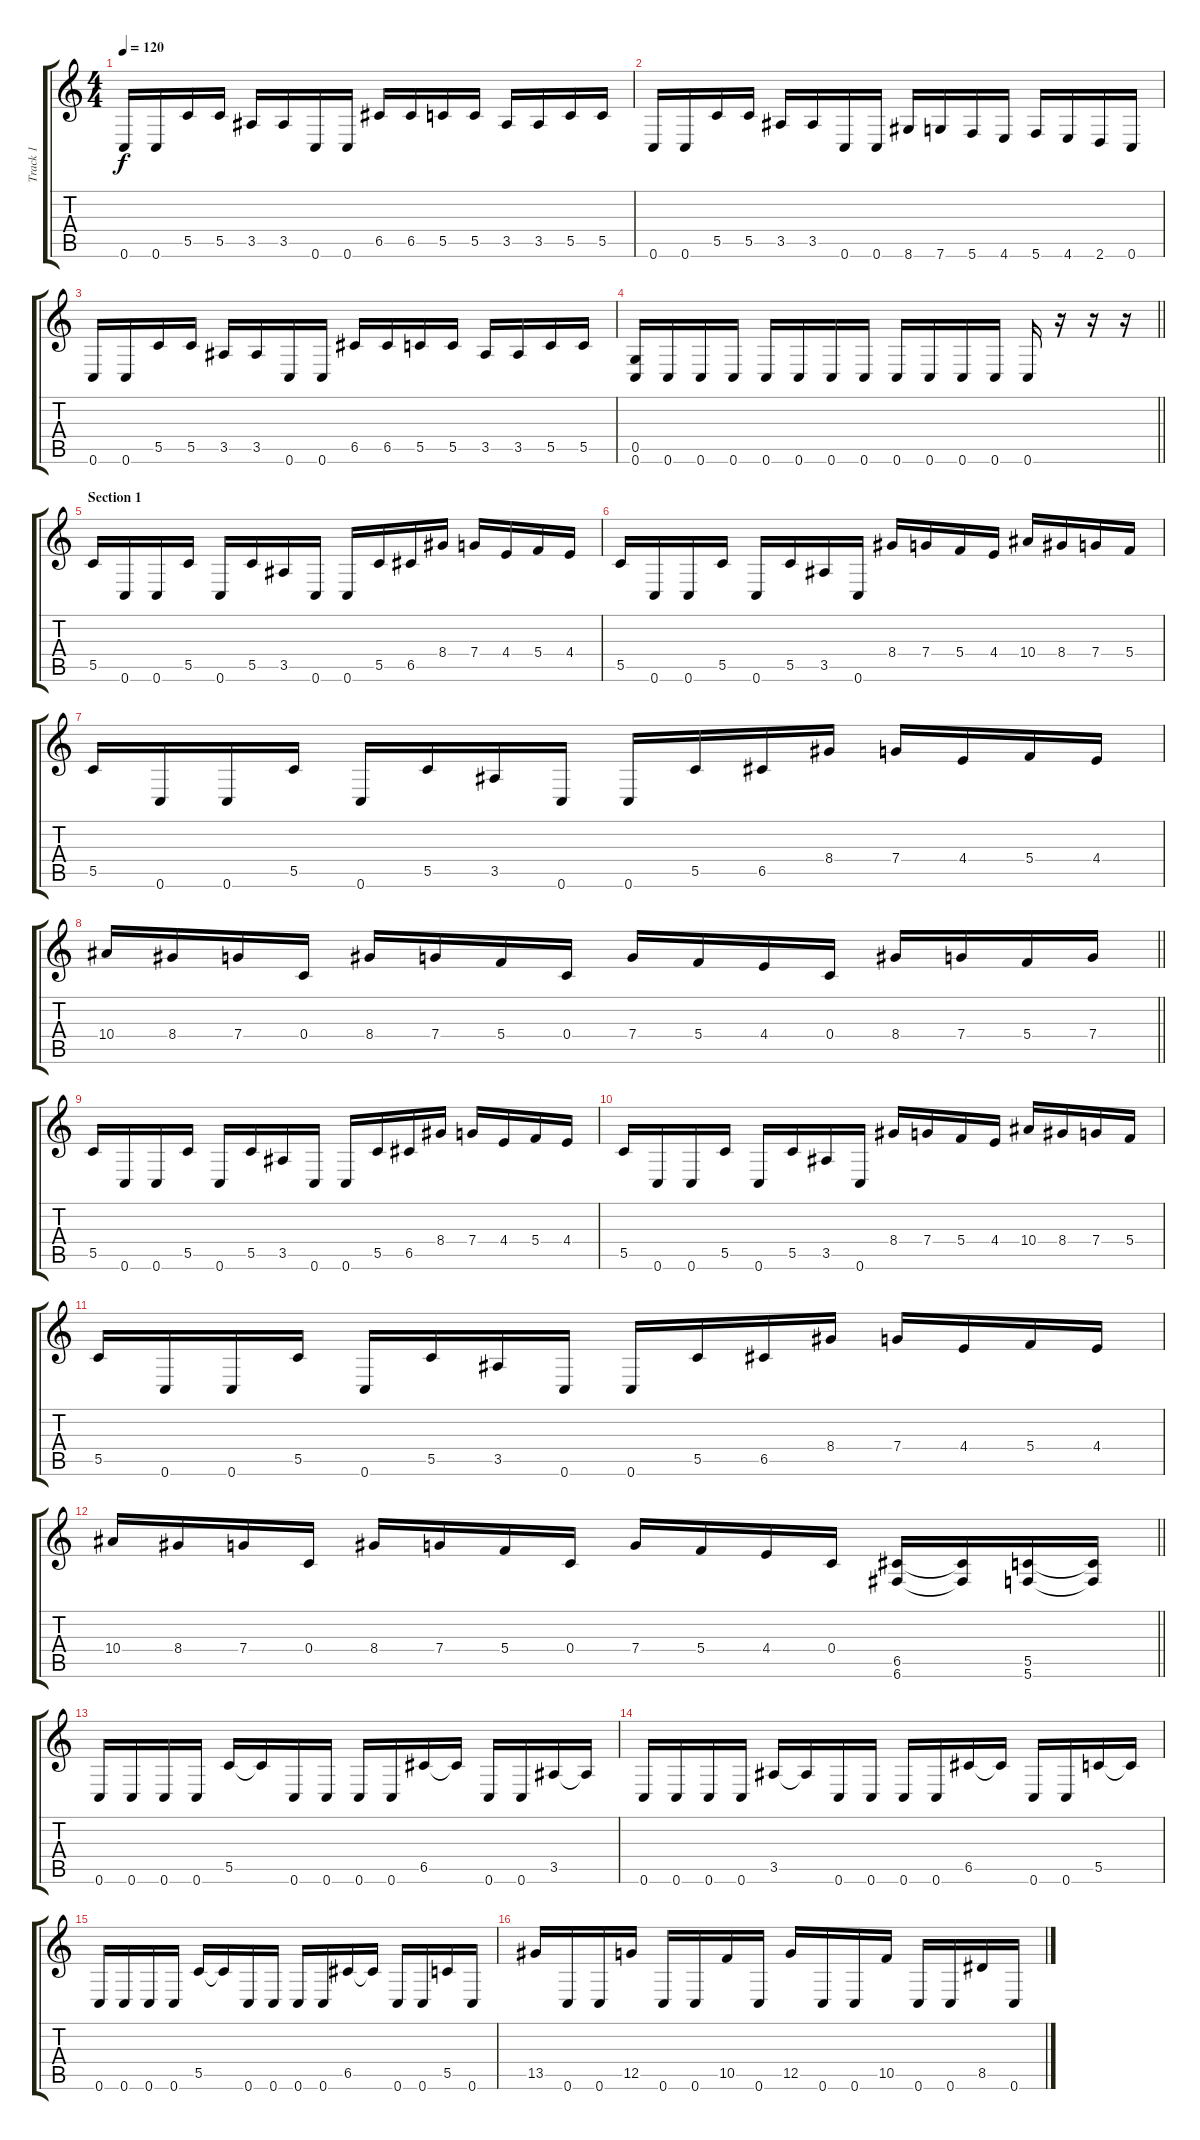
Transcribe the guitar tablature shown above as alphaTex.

\track ("Track 1" "Track 1") {instrument distortionguitar}
\staff {score tabs}
\tuning (D4 A3 F3 C3 G2 C2) {hide}
\ts (4 4)
\tempo 120
\clef g2
\ks c
0.6.16{dy f} 0.6.16 5.5.16 5.5.16 3.5.16 3.5.16 0.6.16 0.6.16 6.5.16 6.5.16 5.5.16 5.5.16 3.5.16 3.5.16 5.5.16 5.5.16 |
0.6.16 0.6.16 5.5.16 5.5.16 3.5.16 3.5.16 0.6.16 0.6.16 8.6.16 7.6.16 5.6.16 4.6.16 5.6.16 4.6.16 2.6.16 0.6.16 |
0.6.16 0.6.16 5.5.16 5.5.16 3.5.16 3.5.16 0.6.16 0.6.16 6.5.16 6.5.16 5.5.16 5.5.16 3.5.16 3.5.16 5.5.16 5.5.16 |
\barLineRight lightlight
(0.5 0.6).16 0.6.16 0.6.16 0.6.16 0.6.16 0.6.16 0.6.16 0.6.16 0.6.16 0.6.16 0.6.16 0.6.16 0.6.16 r.16 r.16 r.16 |
\section ("" "Section 1")
5.5.16 0.6.16 0.6.16 5.5.16 0.6.16 5.5.16 3.5.16 0.6.16 0.6.16 5.5.16 6.5.16 8.4.16 7.4.16 4.4.16 5.4.16 4.4.16 |
5.5.16 0.6.16 0.6.16 5.5.16 0.6.16 5.5.16 3.5.16 0.6.16 8.4.16 7.4.16 5.4.16 4.4.16 10.4.16 8.4.16 7.4.16 5.4.16 |
5.5.16 0.6.16 0.6.16 5.5.16 0.6.16 5.5.16 3.5.16 0.6.16 0.6.16 5.5.16 6.5.16 8.4.16 7.4.16 4.4.16 5.4.16 4.4.16 |
\barLineRight lightlight
10.4.16 8.4.16 7.4.16 0.4.16 8.4.16 7.4.16 5.4.16 0.4.16 7.4.16 5.4.16 4.4.16 0.4.16 8.4.16 7.4.16 5.4.16 7.4.16 |
5.5.16 0.6.16 0.6.16 5.5.16 0.6.16 5.5.16 3.5.16 0.6.16 0.6.16 5.5.16 6.5.16 8.4.16 7.4.16 4.4.16 5.4.16 4.4.16 |
5.5.16 0.6.16 0.6.16 5.5.16 0.6.16 5.5.16 3.5.16 0.6.16 8.4.16 7.4.16 5.4.16 4.4.16 10.4.16 8.4.16 7.4.16 5.4.16 |
5.5.16 0.6.16 0.6.16 5.5.16 0.6.16 5.5.16 3.5.16 0.6.16 0.6.16 5.5.16 6.5.16 8.4.16 7.4.16 4.4.16 5.4.16 4.4.16 |
\barLineRight lightlight
10.4.16 8.4.16 7.4.16 0.4.16 8.4.16 7.4.16 5.4.16 0.4.16 7.4.16 5.4.16 4.4.16 0.4.16 (6.5 6.6).16 (6.5{t} 6.6{t}).16 (5.5 5.6).16 (5.5{t} 5.6{t}).16 |
0.6.16 0.6.16 0.6.16 0.6.16 5.5.16 5.5{t}.16 0.6.16 0.6.16 0.6.16 0.6.16 6.5.16 6.5{t}.16 0.6.16 0.6.16 3.5.16 3.5{t}.16 |
0.6.16 0.6.16 0.6.16 0.6.16 3.5.16 3.5{t}.16 0.6.16 0.6.16 0.6.16 0.6.16 6.5.16 6.5{t}.16 0.6.16 0.6.16 5.5.16 5.5{t}.16 |
0.6.16 0.6.16 0.6.16 0.6.16 5.5.16 5.5{t}.16 0.6.16 0.6.16 0.6.16 0.6.16 6.5.16 6.5{t}.16 0.6.16 0.6.16 5.5.16 0.6.16 |
13.5.16 0.6.16 0.6.16 12.5.16 0.6.16 0.6.16 10.5.16 0.6.16 12.5.16 0.6.16 0.6.16 10.5.16 0.6.16 0.6.16 8.5.16 0.6.16
